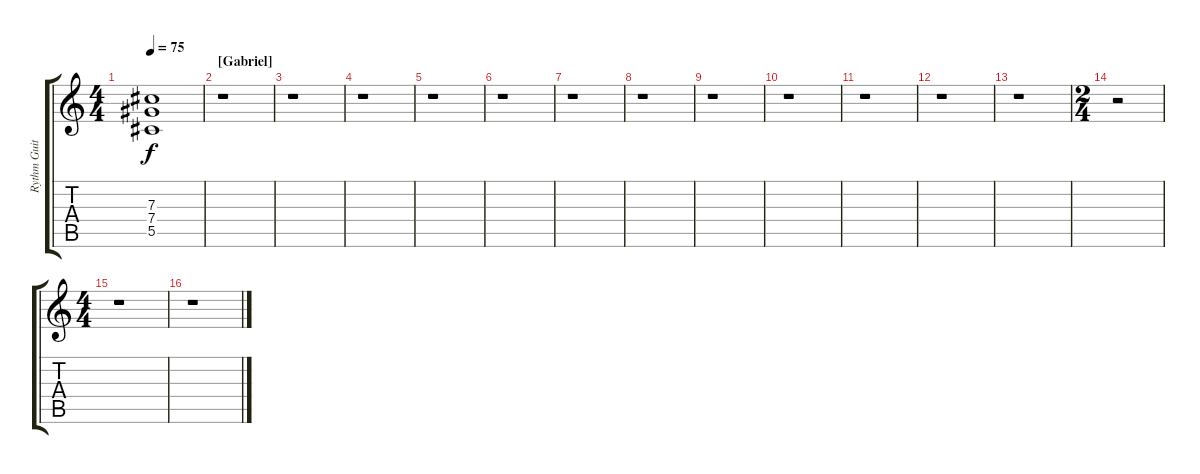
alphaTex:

\track ("Rythm Guitar during Solo" "Rythm Guit") {instrument distortionguitar}
\staff {score tabs}
\tuning (Eb4 Bb3 Gb3 Db3 Ab2 Eb2) {hide}
\ts (4 4)
\tempo 75
\clef g2
\ks c
(7.3{t} 7.4{t} 5.5{t}).1{dy f} |
\section ("" "[Gabriel]")
r.1 |
r.1 |
r.1 |
r.1 |
r.1 |
r.1 |
r.1 |
r.1 |
r.1 |
r.1 |
r.1 |
r.1 |
\ts (2 4)
r.2 |
\ts (4 4)
r.1 |
r.1
